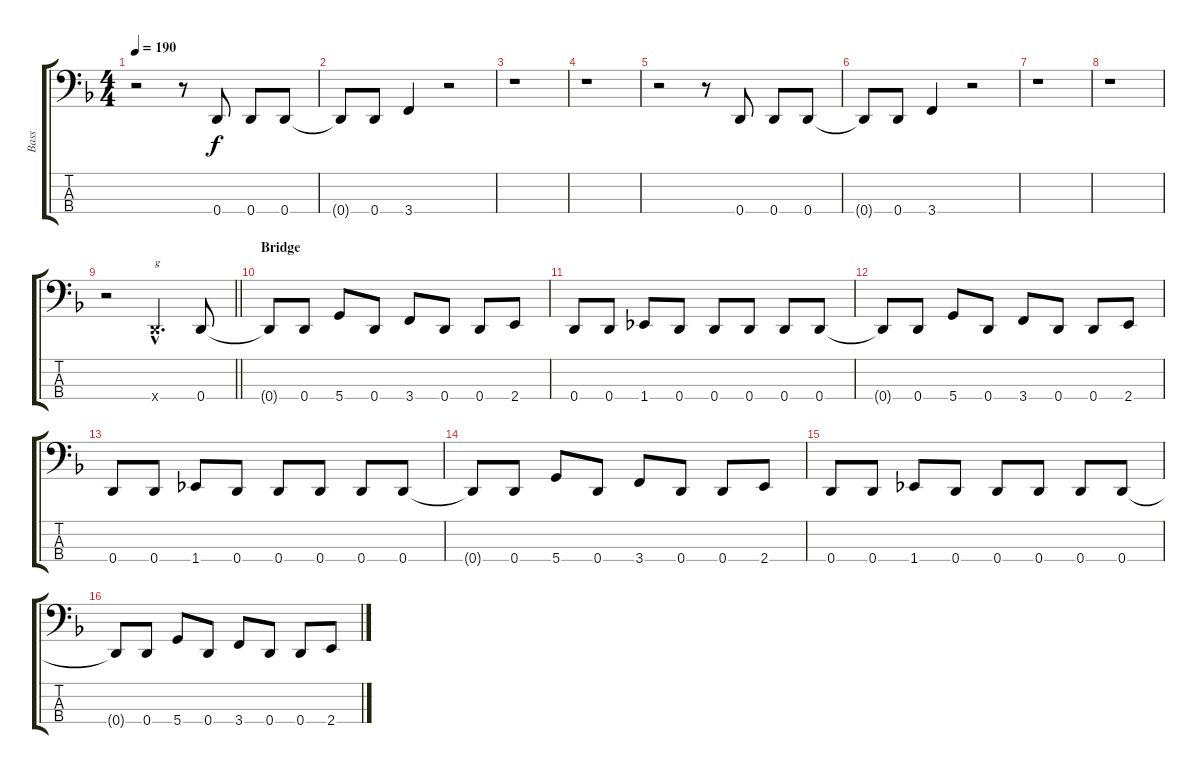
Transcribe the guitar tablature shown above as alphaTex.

\track ("Bass" "Bass") {instrument electricbasspick}
\staff {score tabs}
\tuning (F2 C2 G1 D1) {hide}
\ts (4 4)
\tempo 190
\clef f4
\ks dminor
r.2{dy f} r.8 0.4.8 0.4.8 0.4.8 |
0.4{t}.8 0.4.8 3.4.4 r.2 |
r.1 |
r.1 |
r.2 r.8 0.4.8 0.4.8 0.4.8 |
0.4{t}.8 0.4.8 3.4.4 r.2 |
r.1 |
r.1 |
\barLineRight lightlight
r.2 0.4{hac x}.4{d txt "g"} 0.4.8 |
\section ("" "Bridge")
0.4{t}.8 0.4.8 5.4.8 0.4.8 3.4.8 0.4.8 0.4.8 2.4.8 |
0.4.8 0.4.8 1.4.8 0.4.8 0.4.8 0.4.8 0.4.8 0.4.8 |
0.4{t}.8 0.4.8 5.4.8 0.4.8 3.4.8 0.4.8 0.4.8 2.4.8 |
0.4.8 0.4.8 1.4.8 0.4.8 0.4.8 0.4.8 0.4.8 0.4.8 |
0.4{t}.8 0.4.8 5.4.8 0.4.8 3.4.8 0.4.8 0.4.8 2.4.8 |
0.4.8 0.4.8 1.4.8 0.4.8 0.4.8 0.4.8 0.4.8 0.4.8 |
0.4{t}.8 0.4.8 5.4.8 0.4.8 3.4.8 0.4.8 0.4.8 2.4.8
